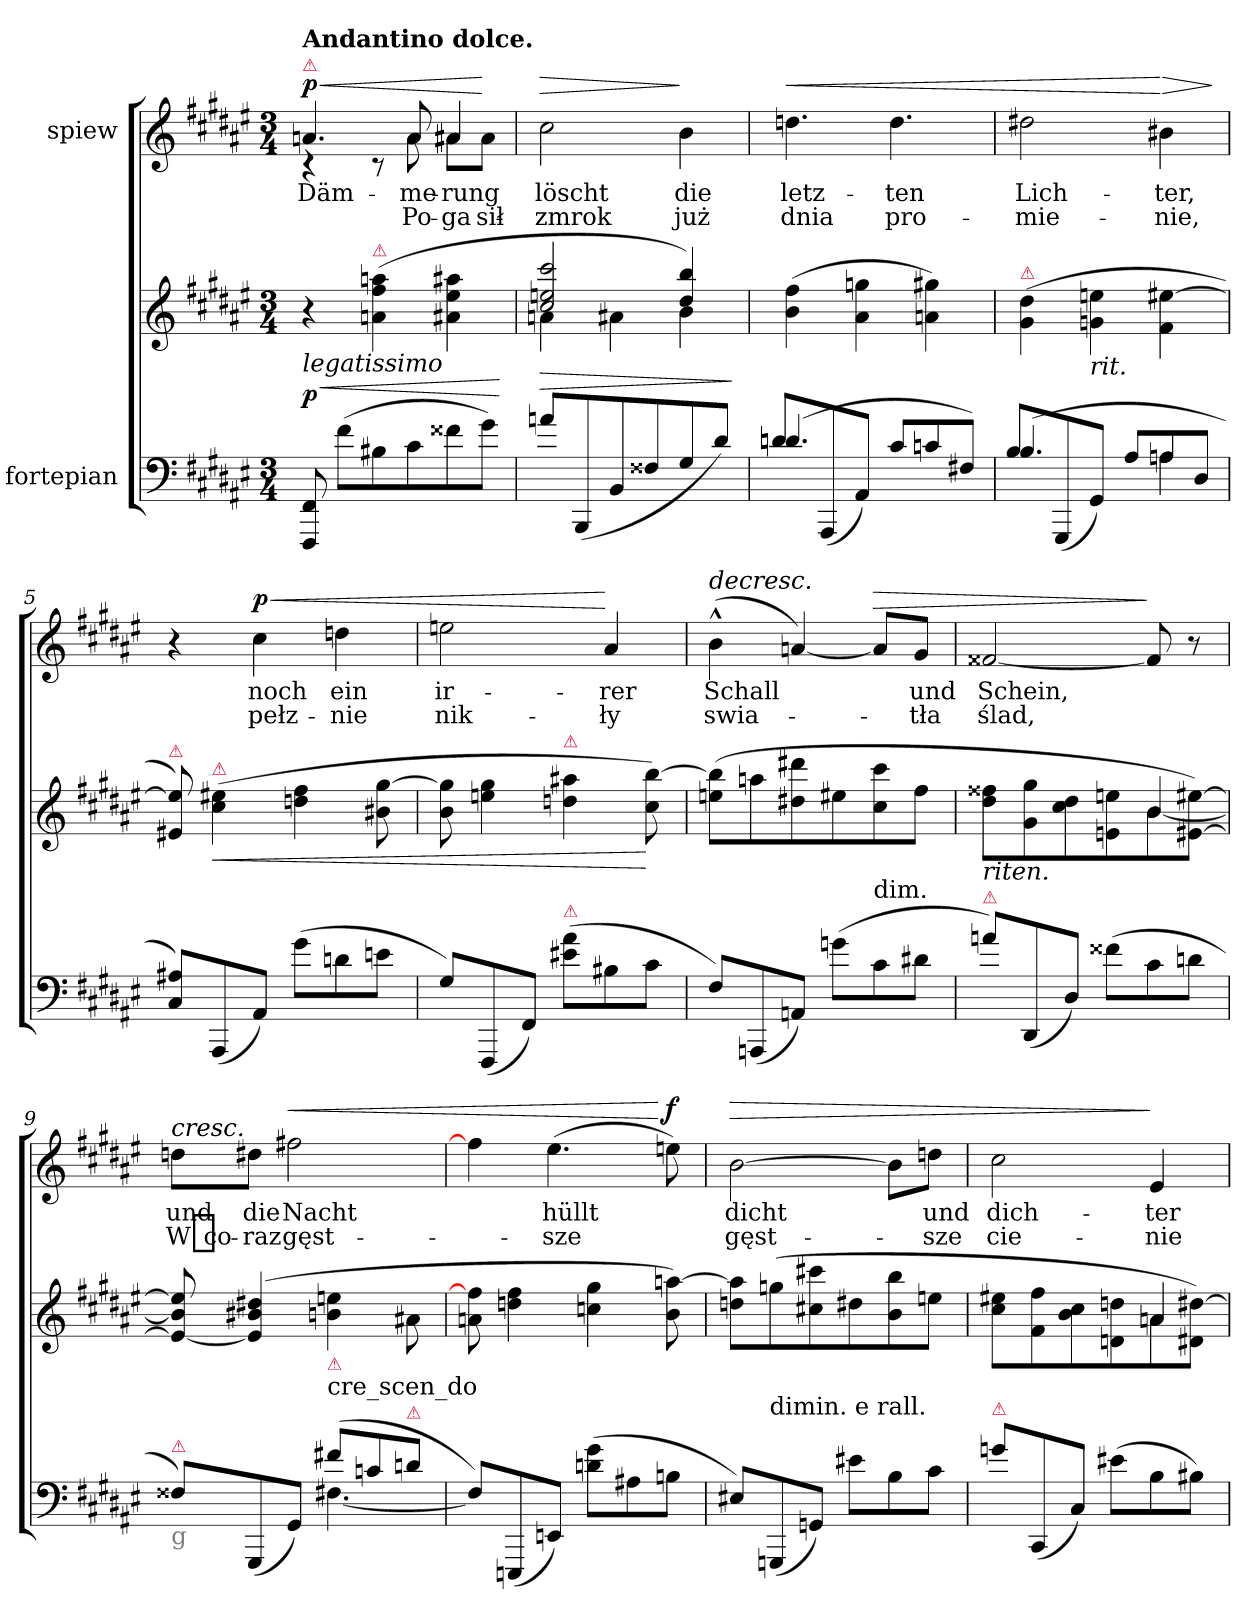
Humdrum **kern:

**kern	**kern	**dynam	**kern	**text	**text	**dynam
*part2	*part2	*part2	*part1	*part1	*part1	*part1
*staff3	*staff2	*staff2/3	*staff1	*staff1	*staff1	*staff1
*I"fortepian	*	*	*I"spiew	*	*	*
*clefF4	*clefG2	*	*clefG2	*	*	*
*k[f#c#g#d#a#e#]	*k[f#c#g#d#a#e#]	*	*k[f#c#g#d#a#e#]	*	*	*
*M3/4	*M3/4	*	*M3/4	*	*	*
=1	=1	=1	=1	=1	=1	=1
*	*	*	*^	*	*	*
!	!	!	!LO:TX:a:color=crimson:t=⚠	!	!	!	!
!	!	!	!LO:TX:a:B:t=Andantino dolce.	!	!	!	!
!	!LO:TX:b:i:t=legatissimo	!	!	!	!	!	!
!	!	!	!	!	!	!	!LO:HP:a
!	!	!	!	!	!	!	!LO:DY:n=1:a
8FFF#/ 8FF#/	4r	< p	4.an/	4r	Däm-	.	< p
(8f#\L	.	.	.	.	.	.	.
!	!LO:TX:a:color=crimson:t=⚠	!	!	!	!	!	!
8B#X\	(4an\ 4ff#\ 4aan\	.	.	8r	.	.	.
8c#\	.	.	8a/	8a\	-me-	Po-	.
8f##X\	4a#X\ 4ee#\ 4aa#X\	.	4a#X/	8a#X\L	-rung	-ga-	.
8g#\J)	.	.	.	8a#\J	.	-sił	[
*	*	*	*v	*v	*	*	*
.	.	[	.	.	.	.
=2	=2	=2	=2	=2	=2	=2
*	*^	*	*	*	*	*
!	!	!	!	!	!	!	!LO:HP:a
8an\L	2cc#/ 2een/ 2ccc#/	4an\	>	2cc#\	löscht	zmrok	>
(8BBB/	.	.	.	.	.	.	.
8BB/	.	4a#X\	.	.	.	.	.
8F##X/	.	.	.	.	.	.	.
8G#/	4dd#/ 4bb/)	4b\	.	4b\	die	już	]
8d#/J)	.	.	.	.	.	.	.
*	*v	*v	*	*	*	*	*
.	.	]	.	.	.	.
=3	=3	=3	=3	=3	=3	=3
*^	*	*	*	*	*	*
!	!	!	!	!	!	!	!LO:HP:a
(4.dn/	8dn/L	(4b\ 4ff#\	.	4.ddn\	letz-	dnia	<
.	(8AAA#/	.	.	.	.	.	.
.	8AA#\J)	4a#\ 4ggn\	.	.	.	.	.
8c#/L	8ryy	.	.	4.dd\	-ten	pro-	.
8cn/	4ryy	4an\ 4gg#X\)	.	.	.	.	.
8F#X/J)	.	.	.	.	.	.	.
=4	=4	=4	=4	=4	=4	=4	=4
!	!	!LO:TX:a:color=crimson:t=⚠	!	!	!	!	!
(4.B/	8B/L	(4g#\ 4dd#\	.	2dd#X\	Lich-	-mie-	.
.	(8GGG#/	.	.	.	.	.	.
!	!	!LO:TX:b:i:t=rit.	!	!	!	!	!
.	8GG#\J)	4gn\ 4een\	.	.	.	.	.
8A#/L	8ryy	.	.	.	.	.	.
!	!	!	!	!	!	!	!LO:HP:n=1:a
8An/	4A\	4f#\ [4ee#X\	.	4b#X\	-ter,	-nie,	[ >
8D#/J	.	.	.	.	.	.	.
*v	*v	*	*	*	*	*	*
.	.	.	.	.	.	]
=5	=5	=5	=5	=5	=5	=5
!	!LO:TX:a:color=crimson:t=⚠	!	!	!	!	!
8C#/ 8A#X/L)	8e#X/ 8ee#]/)	.	4r	.	.	.
!	!LO:TX:a:color=crimson:t=⚠	!	!	!	!	!
(8AAA#/	(4cc#\ 4ee#X\	<	.	.	.	.
!	!	!	!	!	!	!LO:HP:a
!	!	!	!	!	!	!LO:DY:n=1:a
8AA#/J)	.	.	4cc#\	noch	pełz-	< p
(8g#\L	4ddn\ 4ff#\	.	.	.	.	.
8dn\	.	.	4ddn\	ein	-nie	.
8en\J	8b#X\ [8gg#\	.	.	.	.	.
=6	=6	=6	=6	=6	=6	=6
8G#/L)	8b\ 8gg#]\	.	2een\	ir-	nik-	.
(8FFF#/	4een\ 4gg#\	.	.	.	.	.
8FF#/J)	.	.	.	.	.	.
!	!LO:TX:a:color=crimson:t=⚠	!	!	!	!	!
!LO:TX:a:color=crimson:t=⚠	!	!	!	!	!	!
(8e#X\ 8a#\L	4ddn\ 4aa#X\	.	.	.	.	.
8B#X\	.	.	4a#/	-rer	-ły	[
8c#\J	8cc#\ [8bb\)	[	.	.	.	.
=7	=7	=7	=7	=7	=7	=7
!	!	!	!	!	!	!LO:HP:a
8F#/L)	(8een\ 8bb]\L	.	(4b^^\	Schall	swia-	>
(8AAAn/	8aan\	.	.	.	.	.
8AAn/J)	8dd#X\ 8ddd#X\	.	[4an/)	.	.	.
(8gn\L	8ee#X\	.	.	.	.	.
!	!LO:TX:c:t=dim.	!	!	!	!	!
!	!	!	!	!	!	!LO:HP:a
8c#\	8cc#\ 8ccc#\	.	8a/L]	.	.	>
8d#X\J	8ff#\J	.	8g#/J	und	-tła	.
=8	=8	=8	=8	=8	=8	=8
*	*^	*	*	*	*	*
!	!LO:TX:b:i:t=riten.	!	!	!	!	!	!
!LO:TX:a:color=crimson:t=⚠	!	!	!	!	!	!	!
8an\L)	8dd#\ 8ff##X\L	2ryy	.	[2f##X/	Schein,	ślad,	.
(8DD#/	8g#\ 8gg#\	.	.	.	.	.	.
8D#/J)	8cc#\ 8dd#\	.	.	.	.	.	.
(8f##X\L	8en\ 8een\	.	.	.	.	.	.
8c#\	8b\	[4b/	.	8f##/]	.	.	] ]
8dn\J	[8e#X\ [8ee#X\J)	.	.	8r	.	.	.
*	*v	*v	*	*	*	*	*
=9	=9	=9	=9	=9	=9	=9
*^	*	*	*	*	*	*
!LO:TX:a:color=crimson:t=⚠	!	!	!	!	!	!	!
!LO:TX:b:color=grey:t=g	!	!	!	!	!	!	!
!	!	!	!	!	!	!	!LO:HP:a
8F##X/L)	4ryy	8e#_/ 8b]/ 8ee#]/	.	8ddn\L	und	W co-	<
(8GGG#/	.	(4e#]/ 4b#X/ 4dd#X/	.	8dd#X\J	die	-raz	.
!	!	!	!	!	!	!	!LO:HP:a
8GG#/J)	8ryy	.	.	2ff#X\	Nacht	gęst-	<
!	!	!LO:TX:c:t=cre_scen_do	!	!	!	!	!
!	!	!LO:TX:b:color=crimson:t=⚠	!	!	!	!	!
(8f#X/L	[4.F#X\	4bn\ 4een\	.	.	.	.	.
8cn/	.	.	.	.	.	.	.
!LO:TX:a:color=crimson:t=⚠	!	!	!	!	!	!	!
8dn/J	.	8a#X\	.	.	.	.	.
*v	*v	*	*	*	*	*	*
=10	=10	=10	=10	=10	=10	=10
8F#/L])	8an\ 8ff#]\	.	4ff#\]	.	.	.
(8EEEn/	4ddn\ 4ff#\	.	.	.	.	.
8EEn/J)	.	.	(4.ee#\	hüllt	-sze	.
(8dn\ 8g#\L	4ccn\ 4gg#\	.	.	.	.	.
8A#X\	.	.	.	.	.	.
!	!	!	!	!	!	!LO:DY:n=1:a
8Bn\J	8b\ [8aan\)	.	8een\)	.	.	[ [ f
=11	=11	=11	=11	=11	=11	=11
!	!	!	!	!	!	!LO:HP:a
!	!	!	!	!	!	!LO:HP:n=1:a
8E#X/L)	8ddn\ 8aan]\L	.	[2b\	dicht	gęst-	> >
!	!LO:TX:c:t=dimin. e rall.	!	!	!	!	!
(8GGGn/	(8ggn\	.	.	.	.	.
8GGn/J)	8cc#X\ 8ccc#X\	.	.	.	.	.
8e#X\L	8dd#X\	.	.	.	.	.
8B\	8b\ 8bb\	.	8b\L]	.	.	.
8c#\J	8een\J	.	8ddn\J	und	-sze	.
=12	=12	=12	=12	=12	=12	=12
*	*^	*	*	*	*	*
!LO:TX:a:color=crimson:t=⚠	!	!	!	!	!	!	!
8gn\L	8cc#\ 8ee#X\L	2ryy	.	2cc#\	dich-	cie-	.
(8CC#/	8f#\ 8ff#\	.	.	.	.	.	.
8C#/J)	8b\ 8cc#\	.	.	.	.	.	.
(8e#X\L	8dn\ 8ddn\	.	.	.	.	.	.
8B\	8an\	4a/	.	4e#/	-ter	-nie	] ]
8B#X\J)	8d#X\ [8dd#X\J)	.	.	.	.	.	.
*	*v	*v	*	*	*	*	*
=	=	=	=	=	=	=
*-	*-	*-	*-	*-	*-	*-
